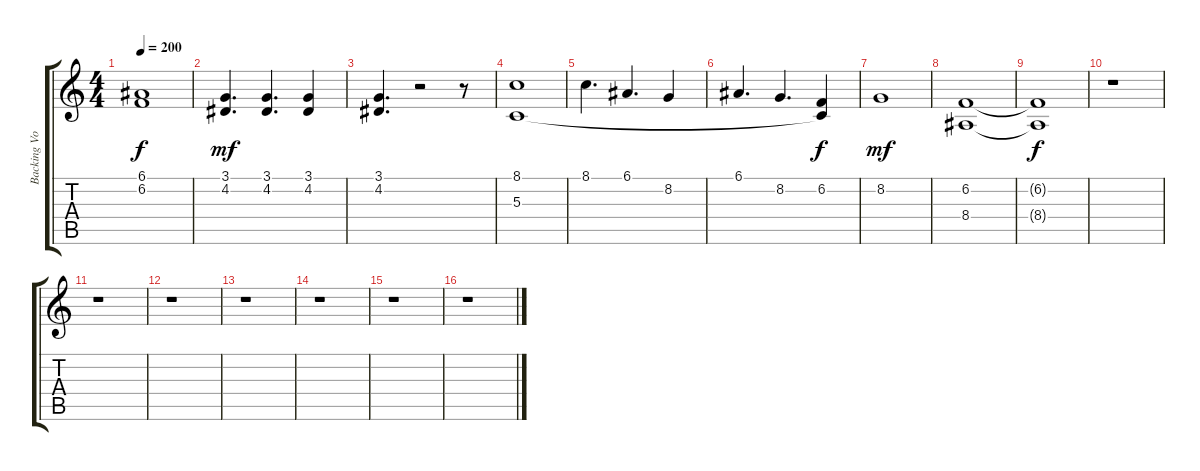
\track ("Backing Vocals" "Backing Vo") {instrument choiraahs}
\staff {score tabs}
\tuning (E4 B3 G3 D3 A2 E2) {hide}
\ts (4 4)
\tempo 200
\clef g2
\ks c
(6.1{t} 6.2{t}).1{dy f} |
(3.1 4.2).4{d dy mf} (3.1 4.2).4{d} (3.1 4.2).4 |
(3.1 4.2).4{d} r.2 r.8 |
(8.1 5.3).1 |
8.1.4{d} 6.1.4{d} 8.2.4 |
6.1.4{d} 8.2.4{d} (6.2 5.3{t}).4{dy f} |
8.2.1{dy mf} |
(6.2 8.4).1 |
(6.2{t} 8.4{t}).1{dy f} |
r.1 |
r.1 |
r.1 |
r.1 |
r.1 |
r.1 |
r.1
